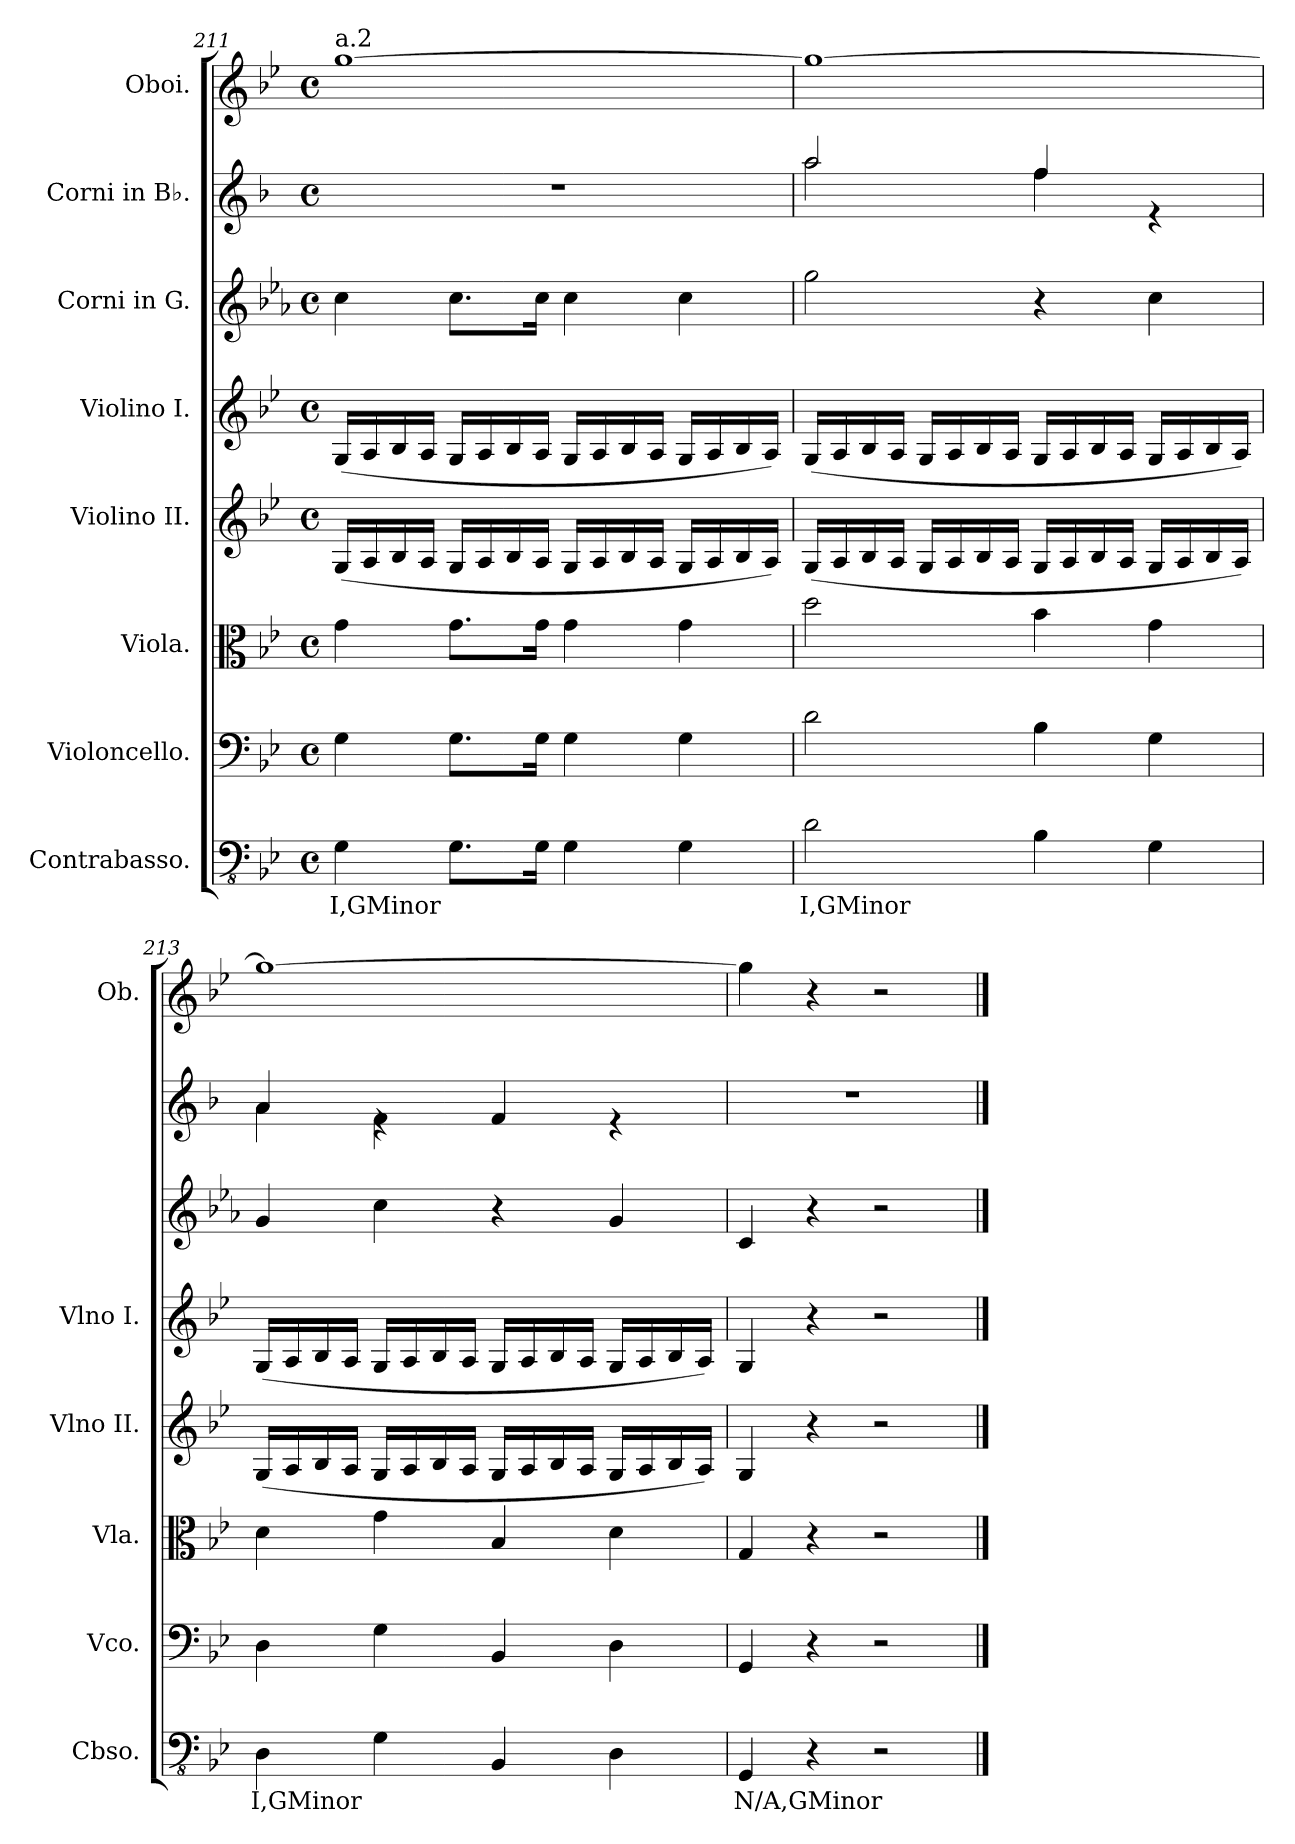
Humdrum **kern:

**kern	**text	**kern	**kern	**kern	**kern	**kern	**kern	**kern
*part8	*part8	*part7	*part6	*part5	*part4	*part3	*part2	*part1
*staff8	*staff8	*staff7	*staff6	*staff5	*staff4	*staff3	*staff2	*staff1
*I"Contrabasso.	*	*I"Violoncello.	*I"Viola.	*I"Violino II.	*I"Violino I.	*I"Corni in G.	*I"Corni in B♭.	*I"Oboi.
*I'Cbso.	*	*I'Vco.	*I'Vla.	*I'Vlno II.	*I'Vlno I.	*	*	*I'Ob.
*clefFv4	*	*clefF4	*clefC3	*clefG2	*clefG2	*clefG2	*clefG2	*clefG2
*	*	*	*	*	*	*ITrd3c5	*ITrd4c7	*
*k[b-e-]	*	*k[b-e-]	*k[b-e-]	*k[b-e-]	*k[b-e-]	*k[b-e-]	*k[b-e-]	*k[b-e-]
*M4/4	*	*M4/4	*M4/4	*M4/4	*M4/4	*M4/4	*M4/4	*M4/4
*met(c)	*	*met(c)	*met(c)	*met(c)	*met(c)	*met(c)	*met(c)	*met(c)
=211	=211	=211	=211	=211	=211	=211	=211	=211
!	!	!	!	!	!	!	!	!LO:TX:a:t=a.2
4GG\	I,GMinor	4G\	4g\	(16G/LL	(16G/LL	4g\	1r	[1gg
.	.	.	.	16A/	16A/	.	.	.
.	.	.	.	16B-/	16B-/	.	.	.
.	.	.	.	16A/JJ	16A/JJ	.	.	.
8.GG\L	.	8.G\L	8.g\L	16G/LL	16G/LL	8.g\L	.	.
.	.	.	.	16A/	16A/	.	.	.
.	.	.	.	16B-/	16B-/	.	.	.
16GG\Jk	.	16G\Jk	16g\Jk	16A/JJ	16A/JJ	16g\Jk	.	.
4GG\	.	4G\	4g\	16G/LL	16G/LL	4g\	.	.
.	.	.	.	16A/	16A/	.	.	.
.	.	.	.	16B-/	16B-/	.	.	.
.	.	.	.	16A/JJ	16A/JJ	.	.	.
4GG\	.	4G\	4g\	16G/LL	16G/LL	4g\	.	.
.	.	.	.	16A/	16A/	.	.	.
.	.	.	.	16B-/	16B-/	.	.	.
.	.	.	.	16A/JJ)	16A/JJ)	.	.	.
!!LO:PB:g=z
=212	=212	=212	=212	=212	=212	=212	=212	=212
*	*	*	*	*	*	*	*^	*
2D\	I,GMinor	2d\	2dd\	(16G/LL	(16G/LL	2dd\	2dd/	2dd\	1gg_
.	.	.	.	16A/	16A/	.	.	.	.
.	.	.	.	16B-/	16B-/	.	.	.	.
.	.	.	.	16A/JJ	16A/JJ	.	.	.	.
.	.	.	.	16G/LL	16G/LL	.	.	.	.
.	.	.	.	16A/	16A/	.	.	.	.
.	.	.	.	16B-/	16B-/	.	.	.	.
.	.	.	.	16A/JJ	16A/JJ	.	.	.	.
4BB-\	.	4B-\	4b-\	16G/LL	16G/LL	4r	4b-/	4b-\	.
.	.	.	.	16A/	16A/	.	.	.	.
.	.	.	.	16B-/	16B-/	.	.	.	.
.	.	.	.	16A/JJ	16A/JJ	.	.	.	.
4GG\	.	4G\	4g\	16G/LL	16G/LL	4g\	4re	4ryy	.
.	.	.	.	16A/	16A/	.	.	.	.
.	.	.	.	16B-/	16B-/	.	.	.	.
.	.	.	.	16A/JJ)	16A/JJ)	.	.	.	.
=213	=213	=213	=213	=213	=213	=213	=213	=213	=213
4DD\	I,GMinor	4D\	4d\	(16G/LL	(16G/LL	4d/	4d/	4d\	1gg_
.	.	.	.	16A/	16A/	.	.	.	.
.	.	.	.	16B-/	16B-/	.	.	.	.
.	.	.	.	16A/JJ	16A/JJ	.	.	.	.
4GG\	.	4G\	4g\	16G/LL	16G/LL	4g\	4re	4B-\	.
.	.	.	.	16A/	16A/	.	.	.	.
.	.	.	.	16B-/	16B-/	.	.	.	.
.	.	.	.	16A/JJ	16A/JJ	.	.	.	.
4BBB-/	.	4BB-/	4B-/	16G/LL	16G/LL	4r	4B-/	2ryy	.
.	.	.	.	16A/	16A/	.	.	.	.
.	.	.	.	16B-/	16B-/	.	.	.	.
.	.	.	.	16A/JJ	16A/JJ	.	.	.	.
4DD\	.	4D\	4d\	16G/LL	16G/LL	4d/	4re	.	.
.	.	.	.	16A/	16A/	.	.	.	.
.	.	.	.	16B-/	16B-/	.	.	.	.
.	.	.	.	16A/JJ)	16A/JJ)	.	.	.	.
*	*	*	*	*	*	*	*v	*v	*
=214	=214	=214	=214	=214	=214	=214	=214	=214
*	*	*	*	*	*	*	*	*MM80
4GGG/	N/A,GMinor	4GG/	4G/	4G/	4G/	4G/	1r	4gg\]
4r	.	4r	4r	4r	4r	4r	.	4r
2r	.	2r	2r	2r	2r	2r	.	2r
==	==	==	==	==	==	==	==	==
*-	*-	*-	*-	*-	*-	*-	*-	*-
